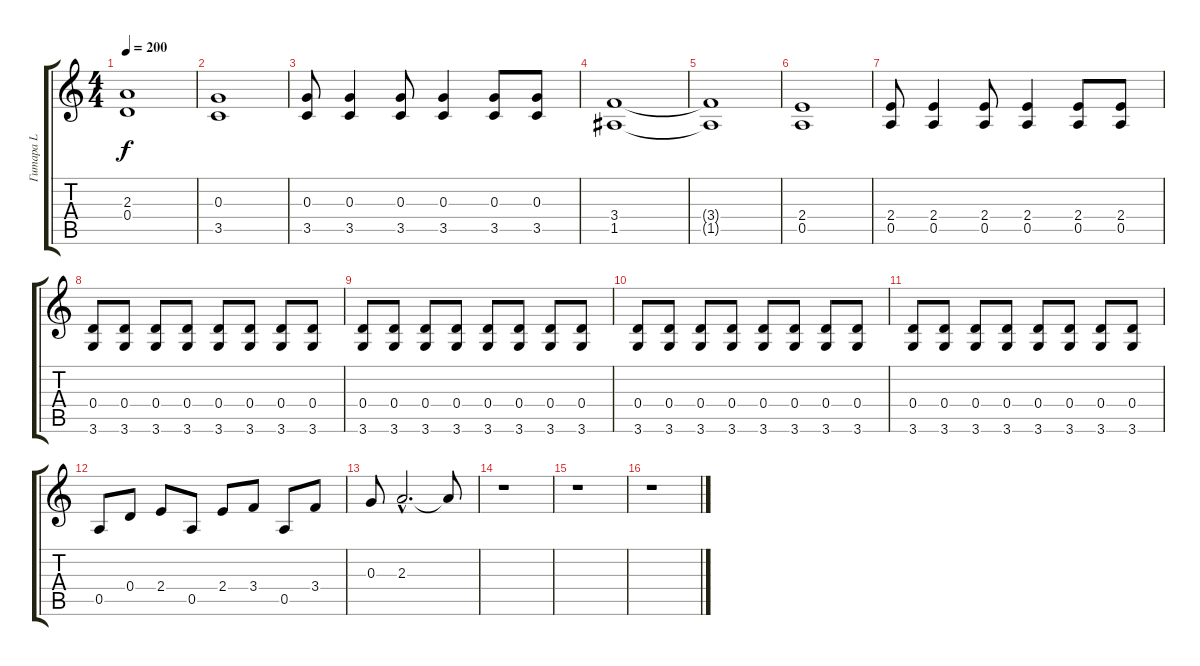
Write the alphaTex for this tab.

\track ("Гитара L" "Гитара L") {instrument distortionguitar}
\staff {score tabs}
\tuning (E4 B3 G3 D3 A2 E2) {hide}
\ts (4 4)
\tempo 200
\clef g2
\ks c
(2.3{t} 0.4{t}).1{dy f} |
(0.3 3.5).1 |
(0.3 3.5).8 (0.3 3.5).4 (0.3 3.5).8 (0.3 3.5).4 (0.3 3.5).8 (0.3 3.5).8 |
(3.4 1.5).1 |
(3.4{t} 1.5{t}).1 |
(2.4 0.5).1 |
(2.4 0.5).8 (2.4 0.5).4 (2.4 0.5).8 (2.4 0.5).4 (2.4 0.5).8 (2.4 0.5).8 |
(0.4 3.6).8 (0.4 3.6).8 (0.4 3.6).8 (0.4 3.6).8 (0.4 3.6).8 (0.4 3.6).8 (0.4 3.6).8 (0.4 3.6).8 |
(0.4 3.6).8 (0.4 3.6).8 (0.4 3.6).8 (0.4 3.6).8 (0.4 3.6).8 (0.4 3.6).8 (0.4 3.6).8 (0.4 3.6).8 |
(0.4 3.6).8 (0.4 3.6).8 (0.4 3.6).8 (0.4 3.6).8 (0.4 3.6).8 (0.4 3.6).8 (0.4 3.6).8 (0.4 3.6).8 |
(0.4 3.6).8 (0.4 3.6).8 (0.4 3.6).8 (0.4 3.6).8 (0.4 3.6).8 (0.4 3.6).8 (0.4 3.6).8 (0.4 3.6).8 |
0.5.8 0.4.8 2.4.8 0.5.8 2.4.8 3.4.8 0.5.8 3.4.8 |
0.3.8 2.3{hac}.2{d} 2.3{t}.8 |
r.1 |
r.1 |
r.1
